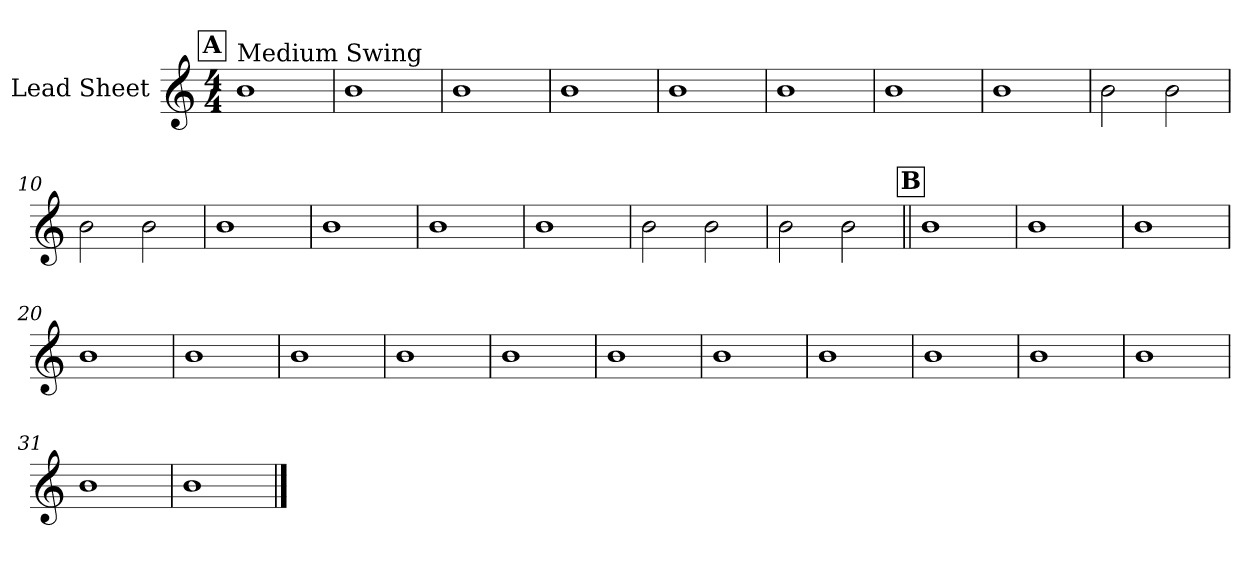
**kern
*part1
*staff1
*I"Lead Sheet
*clefG2
*k[]
*M4/4
!!LO:REH:place=s1:a:fs=14:t=A
=1
!LO:TX:a:t=Medium Swing
1b
=2
1b
=3
1b
=4
1b
!!LO:LB:g=z
=5
1b
=6
1b
=7
1b
=8
1b
!!LO:LB:g=z
=9
2b\
2b\
=10
2b\
2b\
=11
1b
=12
1b
!!LO:LB:g=z
=13
1b
=14
1b
=15
2b\
2b\
=16
2b\
2b\
!!LO:LB:g=z
!!LO:REH:place=s1:a:fs=14:t=B
=17||
1b
=18
1b
=19
1b
=20
1b
!!LO:LB:g=z
=21
1b
=22
1b
=23
1b
=24
1b
!!LO:LB:g=z
=25
1b
=26
1b
=27
1b
=28
1b
!!LO:LB:g=z
=29
1b
=30
1b
=31
1b
=32
1b
==
*-
